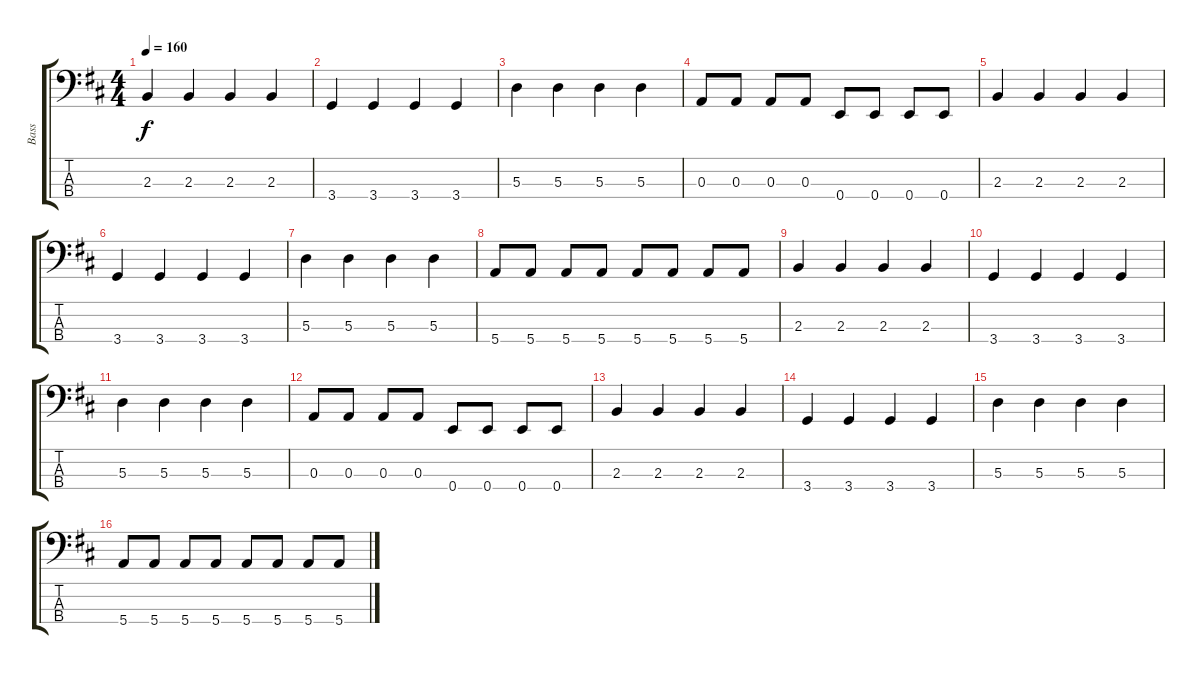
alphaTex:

\track ("Bass" "Bass") {instrument electricbassfinger}
\staff {score tabs}
\tuning (G2 D2 A1 E1) {hide}
\ts (4 4)
\tempo 160
\clef f4
\ks d
2.3.4{dy f} 2.3.4 2.3.4 2.3.4 |
3.4.4 3.4.4 3.4.4 3.4.4 |
5.3.4 5.3.4 5.3.4 5.3.4 |
0.3.8 0.3.8 0.3.8 0.3.8 0.4.8 0.4.8 0.4.8 0.4.8 |
2.3.4 2.3.4 2.3.4 2.3.4 |
3.4.4 3.4.4 3.4.4 3.4.4 |
5.3.4 5.3.4 5.3.4 5.3.4 |
5.4.8 5.4.8 5.4.8 5.4.8 5.4.8 5.4.8 5.4.8 5.4.8 |
2.3.4 2.3.4 2.3.4 2.3.4 |
3.4.4 3.4.4 3.4.4 3.4.4 |
5.3.4 5.3.4 5.3.4 5.3.4 |
0.3.8 0.3.8 0.3.8 0.3.8 0.4.8 0.4.8 0.4.8 0.4.8 |
2.3.4 2.3.4 2.3.4 2.3.4 |
3.4.4 3.4.4 3.4.4 3.4.4 |
5.3.4 5.3.4 5.3.4 5.3.4 |
5.4.8 5.4.8 5.4.8 5.4.8 5.4.8 5.4.8 5.4.8 5.4.8
